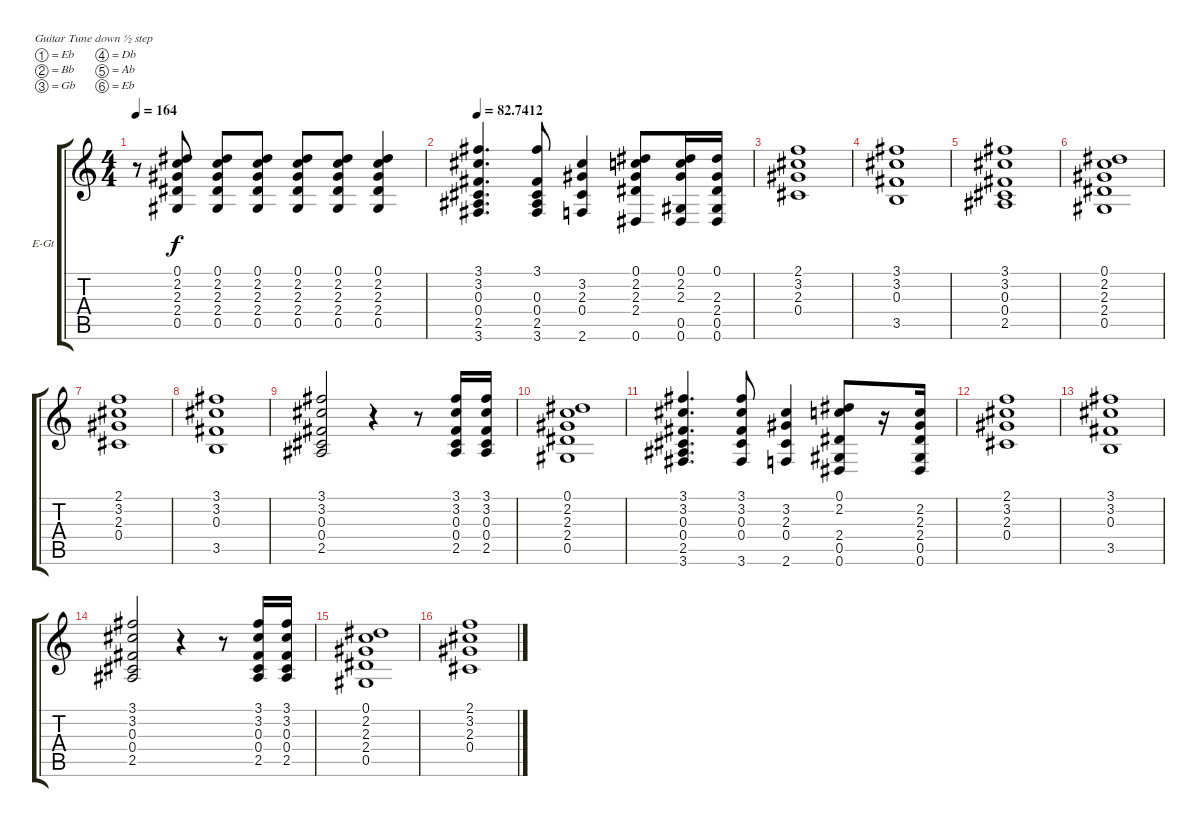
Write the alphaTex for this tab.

\bracketExtendMode groupsimilarinstruments
\firstSystemTrackNameOrientation horizontal
\otherSystemsTrackNameOrientation horizontal
\track ("Izzy Stradlin' Rhythm Guitar" "E-Gt") {instrument overdrivenguitar}
\staff {score tabs}
\tuning (Eb4 Bb3 Gb3 Db3 Ab2 Eb2)
\ts (4 4)
\tempo 164
\clef g2
\ks aminor
r.8{dy f} (0.1 2.2 2.3 2.4 0.5).8 (0.1 2.2 2.3 2.4 0.5).8 (0.1 2.2 2.3 2.4 0.5).8 (0.1 2.2 2.3 2.4 0.5).8 (0.1 2.2 2.3 2.4 0.5).8 (0.1 2.2 2.3 2.4 0.5).4 |
\tempo
82.7412 (3.1 3.2 0.3 0.4 2.5 3.6).4{d} (3.1 0.3 0.4 2.5 3.6).8 (3.2 2.3 0.4 2.6).4 (0.1 2.2 2.3 2.4 0.6).8 (0.1 2.2 2.3 0.5 0.6).16 (0.1 2.3 2.4 0.5 0.6).16 |
(2.1 3.2 2.3 0.4).1 |
(3.1 3.2 0.3 3.5).1 |
(3.1 3.2 0.3 0.4 2.5).1 |
(0.1 2.2 2.3 2.4 0.5).1 |
(2.1 3.2 2.3 0.4).1 |
(3.1 3.2 0.3 3.5).1 |
(3.1 3.2 0.3 0.4 2.5).2 r.4 r.8 (3.1 3.2 0.3 0.4 2.5).16 (3.1 3.2 0.3 0.4 2.5).16 |
(0.1 2.2 2.3 2.4 0.5).1 |
(3.1 3.2 0.3 0.4 2.5 3.6).4{d} (3.1 3.2 0.3 0.4 3.6).8 (3.2 2.3 0.4 2.6).4 (0.1 2.2 2.4 0.5 0.6).8 r.16 (2.2 2.3 2.4 0.5 0.6).16 |
(2.1 3.2 2.3 0.4).1 |
(3.1 3.2 0.3 3.5).1 |
(3.1 3.2 0.3 0.4 2.5).2 r.4 r.8 (3.1 3.2 0.3 0.4 2.5).16 (3.1 3.2 0.3 0.4 2.5).16 |
(0.1 2.2 2.3 2.4 0.5).1 |
(2.1 3.2 2.3 0.4).1
